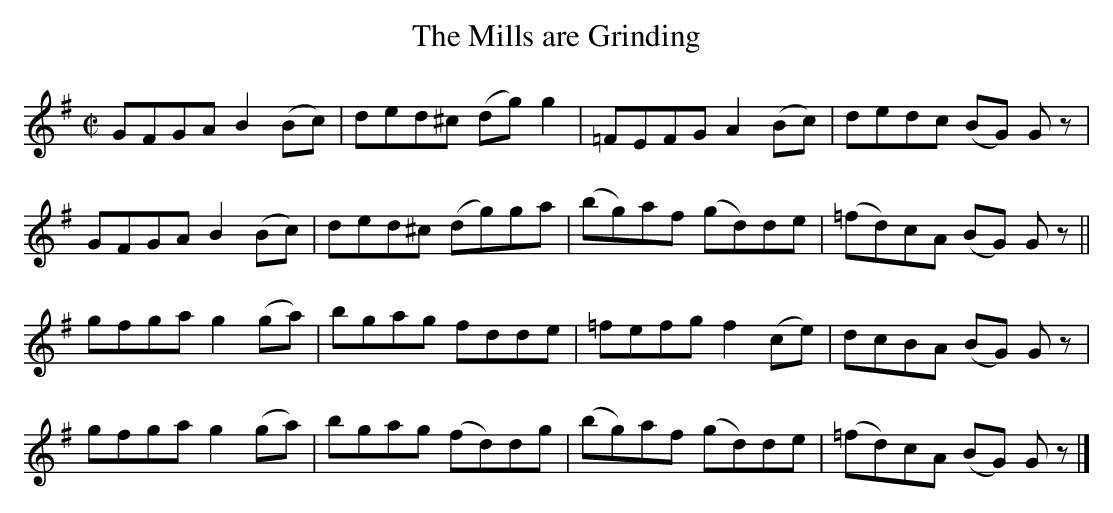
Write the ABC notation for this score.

X:1
T: The Mills are Grinding
M: C|
L: 1/8
K: G
GFGA B2 (Bc) | ded^c (dg) g2 | =FEFG A2 (Bc) |   dedc  (BG) G z |
GFGA B2 (Bc) | ded^c (dg)ga  | (bg)af (gd)de | (=fd)cA (BG) G z ||
gfga g2 (ga) | bgag fdde     | =fefg f2 (ce) |   dcBA  (BG) G z |
gfga g2 (ga) | bgag (fd)dg   | (bg)af (gd)de | (=fd)cA (BG) G z |]
